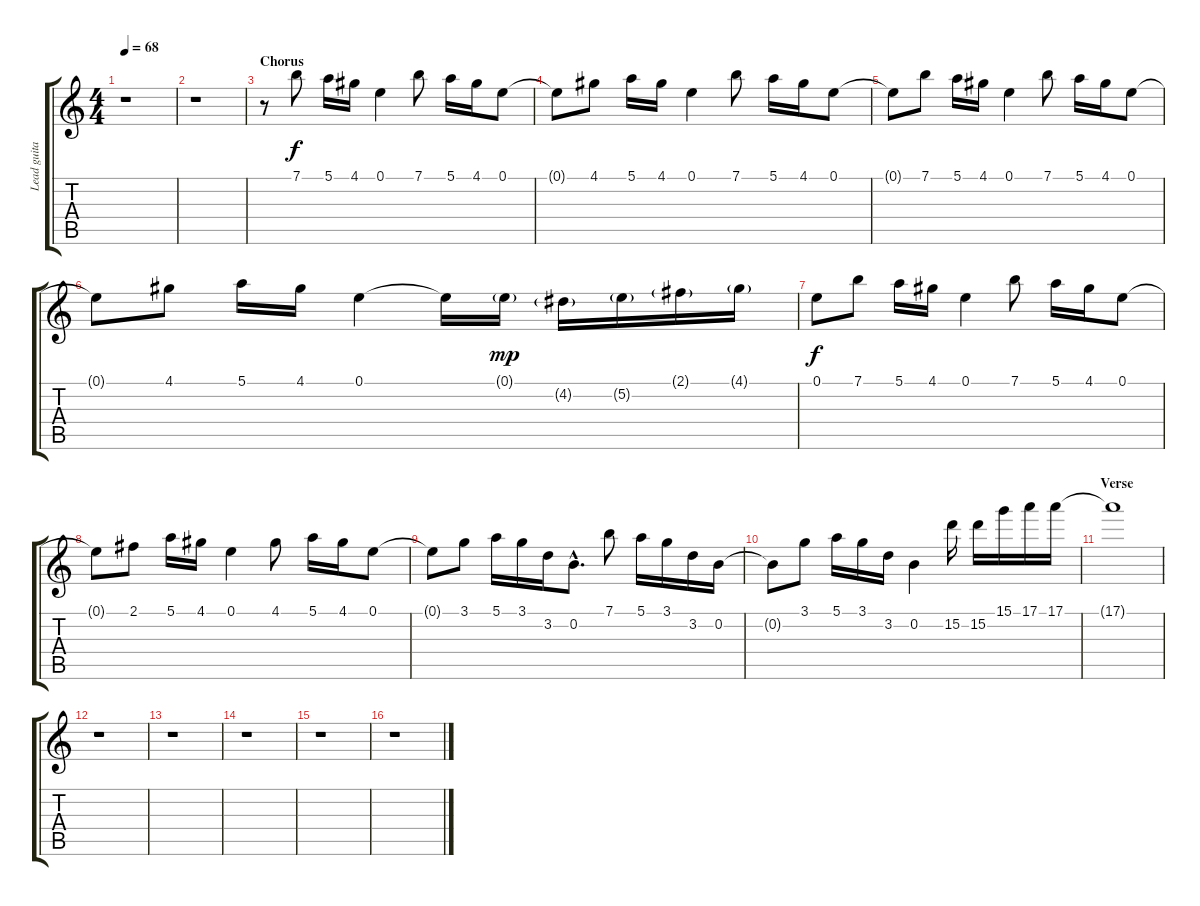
\track ("Lead guitar" "Lead guita") {instrument acousticguitarsteel}
\staff {score tabs}
\tuning (E4 B3 G3 D3 A2 E2) {hide}
\ts (4 4)
\tempo 68
\clef g2
\ks c
r.1{dy f} |
r.1 |
\section ("" "Chorus")
r.8 7.1.8 5.1.16 4.1.16 0.1.4 7.1.8 5.1.16 4.1.16 0.1.8 |
0.1{t}.8 4.1.8 5.1.16 4.1.16 0.1.4 7.1.8 5.1.16 4.1.16 0.1.8 |
0.1{t}.8 7.1.8 5.1.16 4.1.16 0.1.4 7.1.8 5.1.16 4.1.16 0.1.8 |
0.1{t}.8 4.1.8 5.1.16 4.1.16 0.1.4 0.1{t}.16 0.1{g}.16{dy mp} 4.2{g}.16 5.2{g}.16 2.1{g}.16 4.1{g}.16 |
0.1.8{dy f} 7.1.8 5.1.16 4.1.16 0.1.4 7.1.8 5.1.16 4.1.16 0.1.8 |
0.1{t}.8 2.1.8 5.1.16 4.1.16 0.1.4 4.1.8 5.1.16 4.1.16 0.1.8 |
0.1{t}.8 3.1.8 5.1.16 3.1.16 3.2.16 0.2{hac}.8{d} 7.1.8 5.1.16 3.1.16 3.2.16 0.2.16 |
0.2{t}.8 3.1.8 5.1.16 3.1.16 3.2.16 0.2.4 15.2.16 15.2.16 15.1.16 17.1.16 17.1.16 |
\section ("" "Verse")
17.1{t}.1 |
r.1 |
r.1 |
r.1 |
r.1 |
r.1
